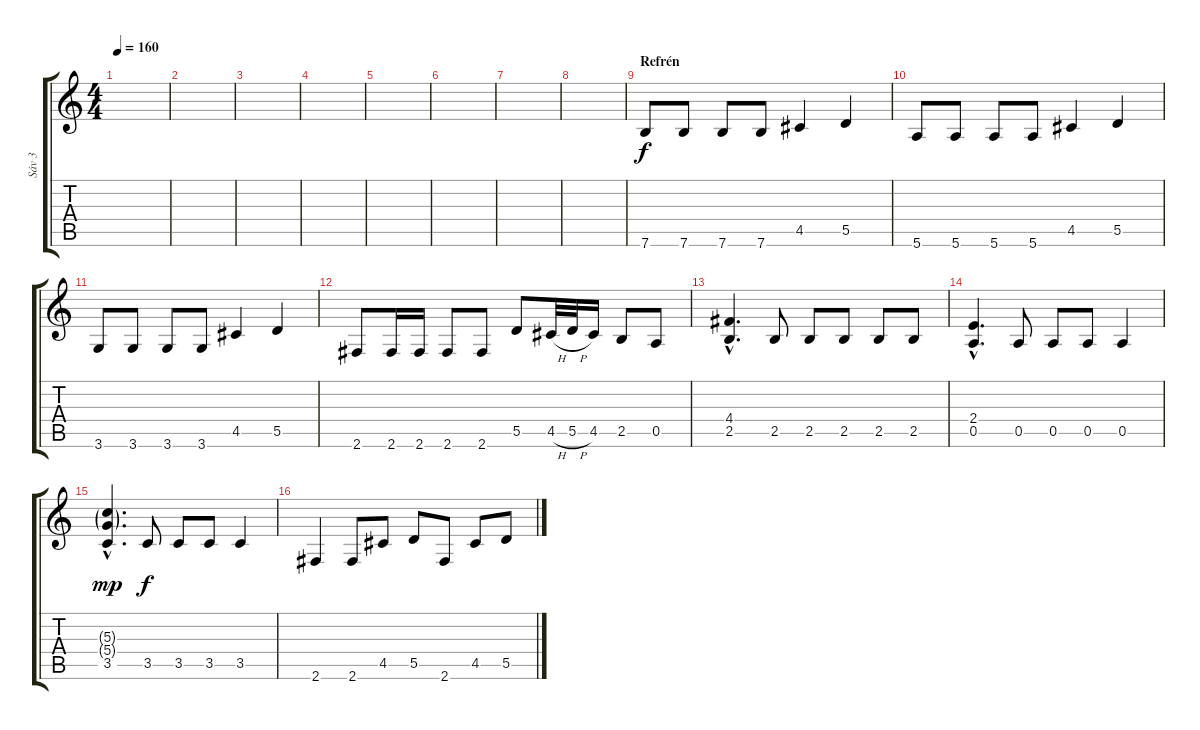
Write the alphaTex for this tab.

\track ("Sáv 3" "Sáv 3") {instrument distortionguitar}
\staff {score tabs}
\tuning (E4 B3 G3 D3 A2 E2) {hide}
\ts (4 4)
\tempo 160
\clef g2
\ks c
|
|
|
|
|
|
|
|
\section ("" "Refrén")
7.6.8 7.6.8 7.6.8 7.6.8 4.5.4 5.5.4 |
5.6.8 5.6.8 5.6.8 5.6.8 4.5.4 5.5.4 |
3.6.8 3.6.8 3.6.8 3.6.8 4.5.4 5.5.4 |
2.6.8 2.6.16 2.6.16 2.6.8 2.6.8 5.5.8 4.5{h}.32 5.5{h}.32 4.5.16 2.5.8 0.5.8 |
(4.4{hac} 2.5{hac}).4{d} 2.5.8 2.5.8 2.5.8 2.5.8 2.5.8 |
(2.4{hac} 0.5{hac}).4{d} 0.5.8 0.5.8 0.5.8 0.5.4 |
(5.3{g hac} 5.4{g hac} 3.5{hac}).4{d dy mp} 3.5.8{dy f} 3.5.8 3.5.8 3.5.4 |
2.6.4 2.6.8 4.5.8 5.5.8 2.6.8 4.5.8 5.5.8
